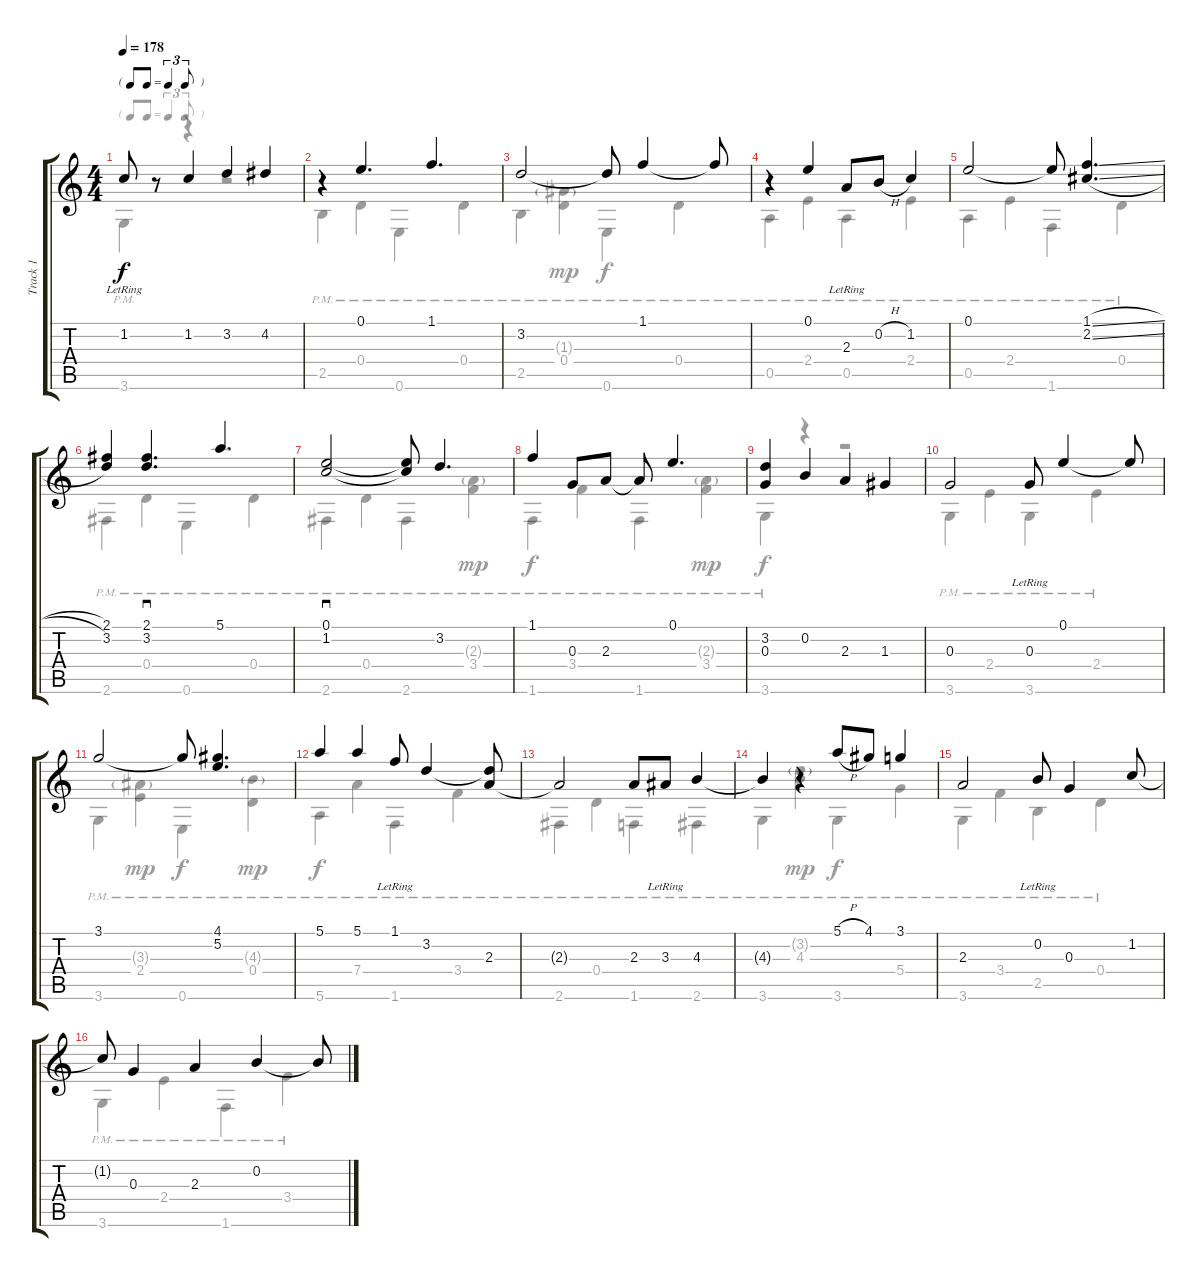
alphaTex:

\track ("Track 1" "Track 1") {instrument acousticguitarsteel}
\staff {score tabs}
\tuning (E4 B3 G3 D3 A2 E2) {hide}
\voice
\ts (4 4)
\tf triplet8th
\tempo 178
\clef g2
\ks c
1.2{lr}.8{dy f} r.8 1.2.4 3.2.4 4.2.4 |
r.4 0.1.4{d} 1.1.4{d} |
3.2.2 3.2{t}.8 1.1.4 1.1{t}.8 |
r.4 0.1.4 2.3{lr}.8 0.2{h}.8 1.2.4 |
0.1.2 0.1{t}.8 (1.1{sl} 2.2{sl}).4{d} |
(2.1 3.2).4 (2.1 3.2).4{d sd} 5.1.4{d} |
(0.1 1.2).2{sd} (0.1{t} 1.2{t}).8 3.2.4{d} |
1.1.4 0.3.8 2.3.8 2.3{t}.8 0.1.4{d} |
(3.2 0.3).4 0.2.4 2.3.4 1.3.4 |
0.3.2 0.3{lr}.8 0.1.4 0.1{t}.8 |
3.1.2 3.1{t}.8 (4.1 5.2).4{d} |
5.1.4 5.1.4 1.1{lr}.8 3.2.4 (3.2{t} 2.3).8 |
2.3{t}.2 2.3.8 3.3{lr}.8 4.3.4 |
4.3{t}.4 r.4 5.1{h}.8 4.1.8 3.1.4 |
2.3.2 0.2{lr}.8 0.3.4 1.2.8 |
1.2{t}.8 0.3.4 2.3.4 0.2.4 0.2{t}.8
\voice
\clef g2
\ottava regular
\simile none
\ks c
3.6{pm}.4{dy f} r.4 r.2 |
2.5{pm}.4 0.4{pm}.4 0.6{pm}.4 0.4{pm}.4 |
2.5{pm}.4 (1.3{g} 0.4{pm}).4{dy mp} 0.6{pm}.4{dy f} 0.4{pm}.4 |
0.5{pm}.4 2.4{pm}.4 0.5{pm}.4 2.4{pm}.4 |
0.5{pm}.4 2.4{pm}.4 1.6{pm}.4 0.4{pm}.4 |
2.6{pm}.4 0.4{pm}.4 0.6{pm}.4 0.4{pm}.4 |
2.6{pm}.4 0.4{pm}.4 2.6{pm}.4 (2.3{g} 3.4{pm}).4{dy mp} |
1.6{pm}.4{dy f} 3.4{pm}.4 1.6{pm}.4 (2.3{g} 3.4{pm}).4{dy mp} |
3.6{pm}.4{dy f} r.4 r.2 |
3.6{pm}.4 2.4{pm}.4 3.6{pm}.4 2.4{pm}.4 |
3.6{pm}.4 (3.3{g} 2.4{pm}).4{dy mp} 0.6{pm}.4{dy f} (4.3{g} 0.4{pm}).4{dy mp} |
5.6{pm}.4{dy f} 7.4{pm}.4 1.6{pm}.4 3.4{pm}.4 |
2.6{pm}.4 0.4{pm}.4 1.6{pm}.4 2.6{pm}.4 |
3.6{pm}.4 (3.2{g} 4.3{pm}).4{dy mp} 3.6{pm}.4{dy f} 5.4{pm}.4 |
3.6{pm}.4 3.4{pm}.4 2.5{pm}.4 0.4{pm}.4 |
3.6{pm}.4 2.4{pm}.4 1.6{pm}.4 3.4{pm}.4
